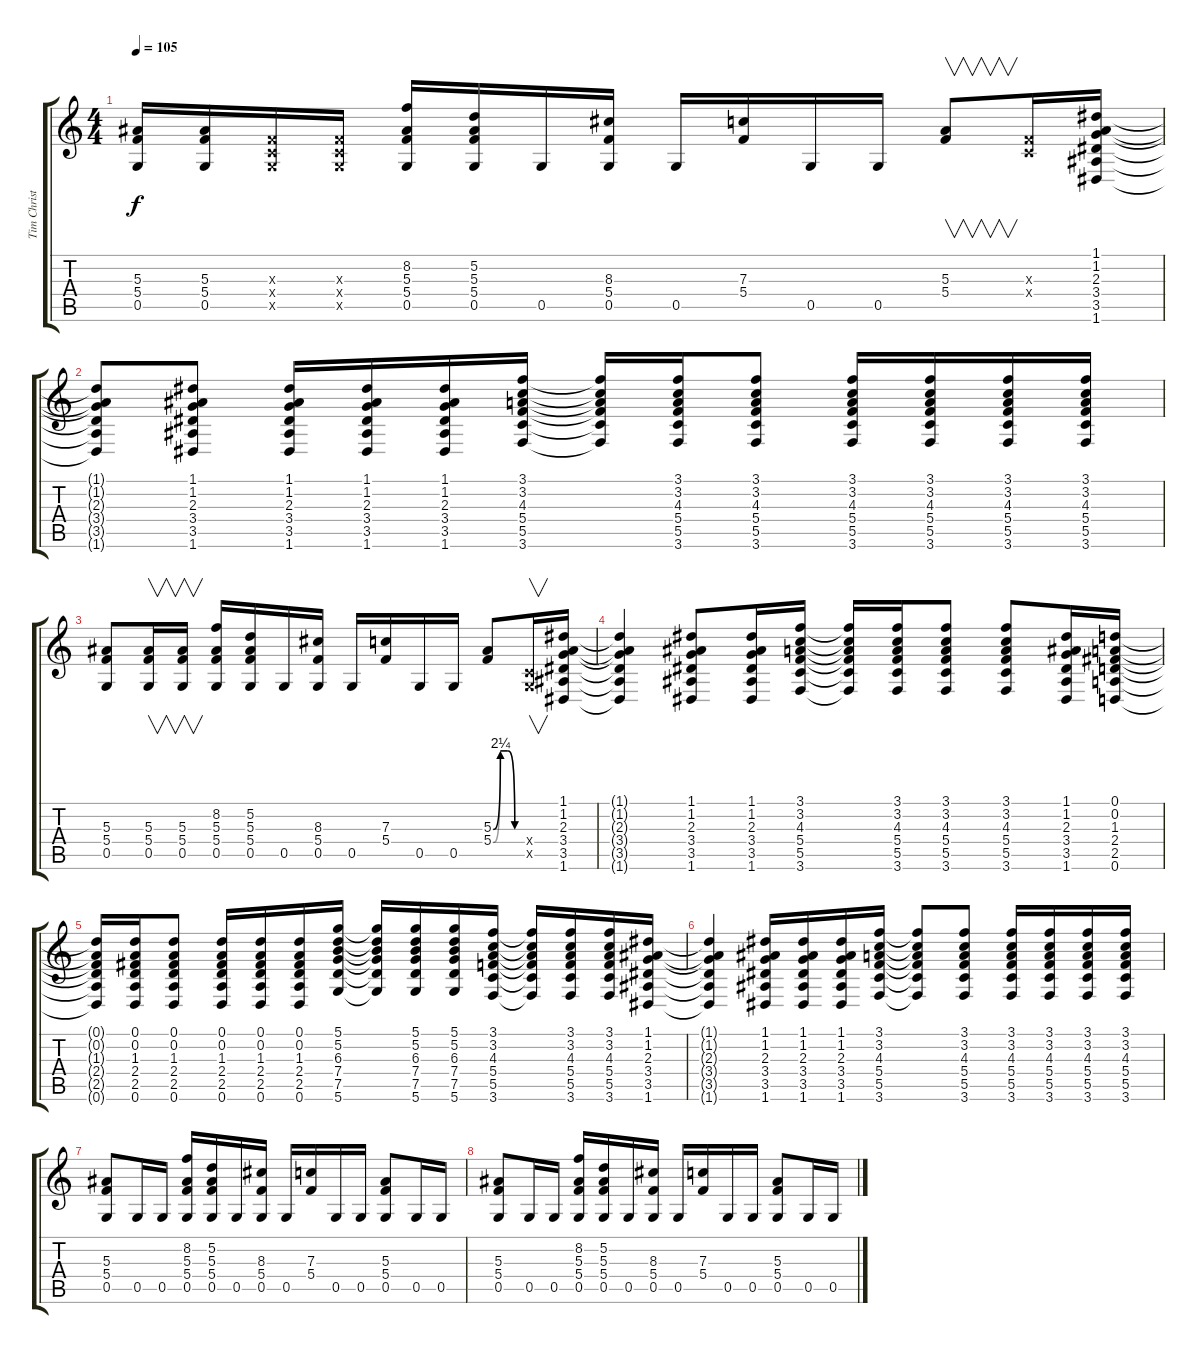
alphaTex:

\track ("Tim Christensen (Guitar 1)" "Tim Christ") {instrument distortionguitar}
\staff {score tabs}
\tuning (D4 A3 F3 C3 G2 D2) {hide}
\ts (4 4)
\tempo 105
\clef g2
\ks c
(5.3 5.4 0.5).16{dy f} (5.3 5.4 0.5).16 (0.3{x} 0.4{x} 0.5{x}).16 (0.3{x} 0.4{x} 0.5{x}).16 (8.2 5.3 5.4 0.5).16 (5.2 5.3 5.4 0.5).16 0.5.16 (8.3 5.4 0.5).16 0.5.16 (7.3 5.4).16 0.5.16 0.5.16 (5.3 5.4).8{v} (0.3{x} 0.4{x}).16 (1.1 1.2 2.3 3.4 3.5 1.6).16 |
(1.1{t} 1.2{t} 2.3{t} 3.4{t} 3.5{t} 1.6{t}).8 (1.1 1.2 2.3 3.4 3.5 1.6).8 (1.1 1.2 2.3 3.4 3.5 1.6).16 (1.1 1.2 2.3 3.4 3.5 1.6).16 (1.1 1.2 2.3 3.4 3.5 1.6).16 (3.1 3.2 4.3 5.4 5.5 3.6).16 (3.1{t} 3.2{t} 4.3{t} 5.4{t} 5.5{t} 3.6{t}).16 (3.1 3.2 4.3 5.4 5.5 3.6).16 (3.1 3.2 4.3 5.4 5.5 3.6).8 (3.1 3.2 4.3 5.4 5.5 3.6).16 (3.1 3.2 4.3 5.4 5.5 3.6).16 (3.1 3.2 4.3 5.4 5.5 3.6).16 (3.1 3.2 4.3 5.4 5.5 3.6).16 |
(5.3 5.4 0.5).8 (5.3 5.4 0.5).16{v} (5.3 5.4 0.5).16{v} (8.2 5.3 5.4 0.5).16 (5.2 5.3 5.4 0.5).16 0.5.16 (8.3 5.4 0.5).16 0.5.16 (7.3 5.4).16 0.5.16 0.5.16 (5.3{be (custom 0 0 15 9 30 9 45 0 60 0)} 5.4{be (custom 0 0 15 9 30 9 45 0 60 0)}).8 (0.4{x} 0.5{x}).16{v} (1.1 1.2 2.3 3.4 3.5 1.6).16 |
(1.1{t} 1.2{t} 2.3{t} 3.4{t} 3.5{t} 1.6{t}).4 (1.1 1.2 2.3 3.4 3.5 1.6).8 (1.1 1.2 2.3 3.4 3.5 1.6).16 (3.1 3.2 4.3 5.4 5.5 3.6).16 (3.1{t} 3.2{t} 4.3{t} 5.4{t} 5.5{t} 3.6{t}).16 (3.1 3.2 4.3 5.4 5.5 3.6).16 (3.1 3.2 4.3 5.4 5.5 3.6).8 (3.1 3.2 4.3 5.4 5.5 3.6).8 (1.1 1.2 2.3 3.4 3.5 1.6).16 (0.1 0.2 1.3 2.4 2.5 0.6).16 |
(0.1{t} 0.2{t} 1.3{t} 2.4{t} 2.5{t} 0.6{t}).16 (0.1 0.2 1.3 2.4 2.5 0.6).16 (0.1 0.2 1.3 2.4 2.5 0.6).8 (0.1 0.2 1.3 2.4 2.5 0.6).16 (0.1 0.2 1.3 2.4 2.5 0.6).16 (0.1 0.2 1.3 2.4 2.5 0.6).16 (5.1 5.2 6.3 7.4 7.5 5.6).16 (5.1{t} 5.2{t} 6.3{t} 7.4{t} 7.5{t} 5.6{t}).16 (5.1 5.2 6.3 7.4 7.5 5.6).16 (5.1 5.2 6.3 7.4 7.5 5.6).16 (3.1 3.2 4.3 5.4 5.5 3.6).16 (3.1{t} 3.2{t} 4.3{t} 5.4{t} 5.5{t} 3.6{t}).16 (3.1 3.2 4.3 5.4 5.5 3.6).16 (3.1 3.2 4.3 5.4 5.5 3.6).16 (1.1 1.2 2.3 3.4 3.5 1.6).16 |
(1.1{t} 1.2{t} 2.3{t} 3.4{t} 3.5{t} 1.6{t}).4 (1.1 1.2 2.3 3.4 3.5 1.6).16 (1.1 1.2 2.3 3.4 3.5 1.6).16 (1.1 1.2 2.3 3.4 3.5 1.6).16 (3.1 3.2 4.3 5.4 5.5 3.6).16 (3.1{t} 3.2{t} 4.3{t} 5.4{t} 5.5{t} 3.6{t}).8 (3.1 3.2 4.3 5.4 5.5 3.6).8 (3.1 3.2 4.3 5.4 5.5 3.6).16 (3.1 3.2 4.3 5.4 5.5 3.6).16 (3.1 3.2 4.3 5.4 5.5 3.6).16 (3.1 3.2 4.3 5.4 5.5 3.6).16 |
(5.3 5.4 0.5).8 0.5.16 0.5.16 (8.2 5.3 5.4 0.5).16 (5.2 5.3 5.4 0.5).16 0.5.16 (8.3 5.4 0.5).16 0.5.16 (7.3 5.4).16 0.5.16 0.5.16 (5.3 5.4 0.5).8 0.5.16 0.5.16 |
(5.3 5.4 0.5).8 0.5.16 0.5.16 (8.2 5.3 5.4 0.5).16 (5.2 5.3 5.4 0.5).16 0.5.16 (8.3 5.4 0.5).16 0.5.16 (7.3 5.4).16 0.5.16 0.5.16 (5.3 5.4 0.5).8 0.5.16 0.5.16
